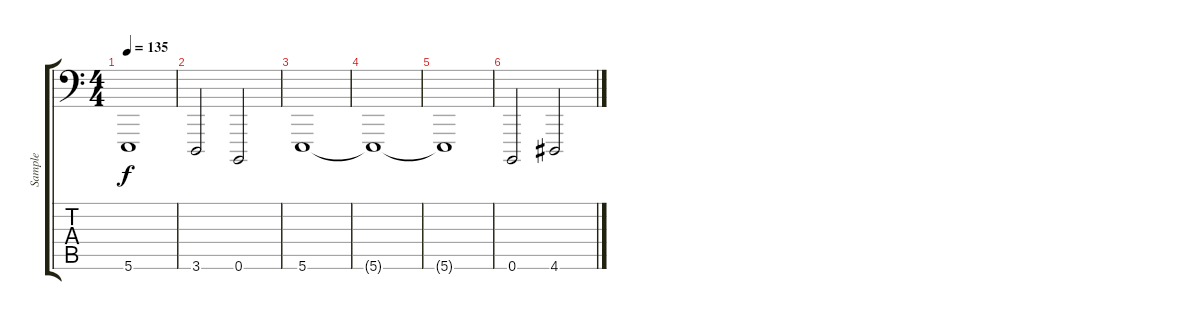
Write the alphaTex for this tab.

\track ("Sample" "Sample") {instrument stringensemble1}
\staff {score tabs}
\tuning (B2 Gb2 D2 A1 E1 B0) {hide}
\ts (4 4)
\tempo 135
\clef f4
\ks c
5.6{t}.1{dy f} |
3.6.2 0.6.2 |
5.6.1{volume 0} |
5.6{t}.1 |
5.6{t}.1 |
0.6.2 4.6.2
